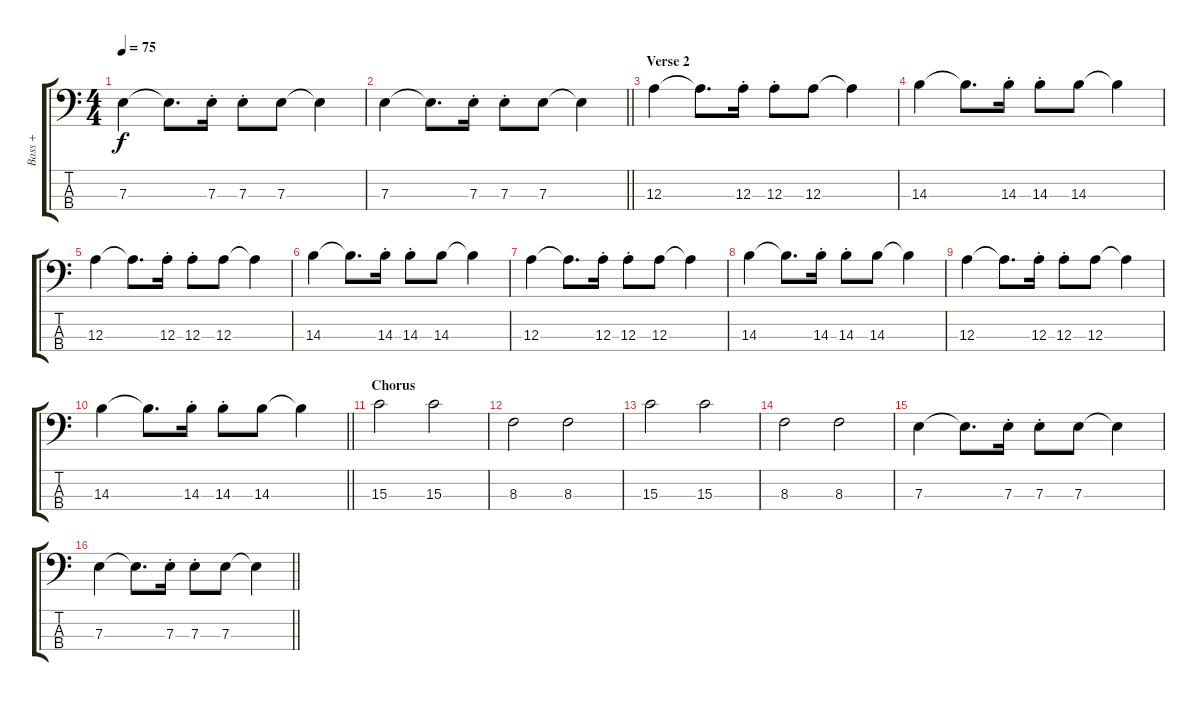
\track ("Bass +" "Bass +") {instrument electricbassfinger}
\staff {score tabs}
\tuning (G2 D2 A1 E1) {hide}
\ts (4 4)
\tempo 75
\clef f4
\ks c
7.3.4{dy f} 7.3{t}.8{d} 7.3{st}.16 7.3{st}.8 7.3.8 7.3{t}.4 |
\barLineRight lightlight
7.3.4 7.3{t}.8{d} 7.3{st}.16 7.3{st}.8 7.3.8 7.3{t}.4 |
\section ("" "Verse 2")
12.3.4 12.3{t}.8{d} 12.3{st}.16 12.3{st}.8 12.3.8 12.3{t}.4 |
14.3.4 14.3{t}.8{d} 14.3{st}.16 14.3{st}.8 14.3.8 14.3{t}.4 |
12.3.4 12.3{t}.8{d} 12.3{st}.16 12.3{st}.8 12.3.8 12.3{t}.4 |
14.3.4 14.3{t}.8{d} 14.3{st}.16 14.3{st}.8 14.3.8 14.3{t}.4 |
12.3.4 12.3{t}.8{d} 12.3{st}.16 12.3{st}.8 12.3.8 12.3{t}.4 |
14.3.4 14.3{t}.8{d} 14.3{st}.16 14.3{st}.8 14.3.8 14.3{t}.4 |
12.3.4 12.3{t}.8{d} 12.3{st}.16 12.3{st}.8 12.3.8 12.3{t}.4 |
\barLineRight lightlight
14.3.4 14.3{t}.8{d} 14.3{st}.16 14.3{st}.8 14.3.8 14.3{t}.4 |
\section ("" "Chorus")
15.3.2 15.3.2 |
8.3.2 8.3.2 |
15.3.2 15.3.2 |
8.3.2 8.3.2 |
7.3.4 7.3{t}.8{d} 7.3{st}.16 7.3{st}.8 7.3.8 7.3{t}.4 |
\barLineRight lightlight
7.3.4 7.3{t}.8{d} 7.3{st}.16 7.3{st}.8 7.3.8 7.3{t}.4
